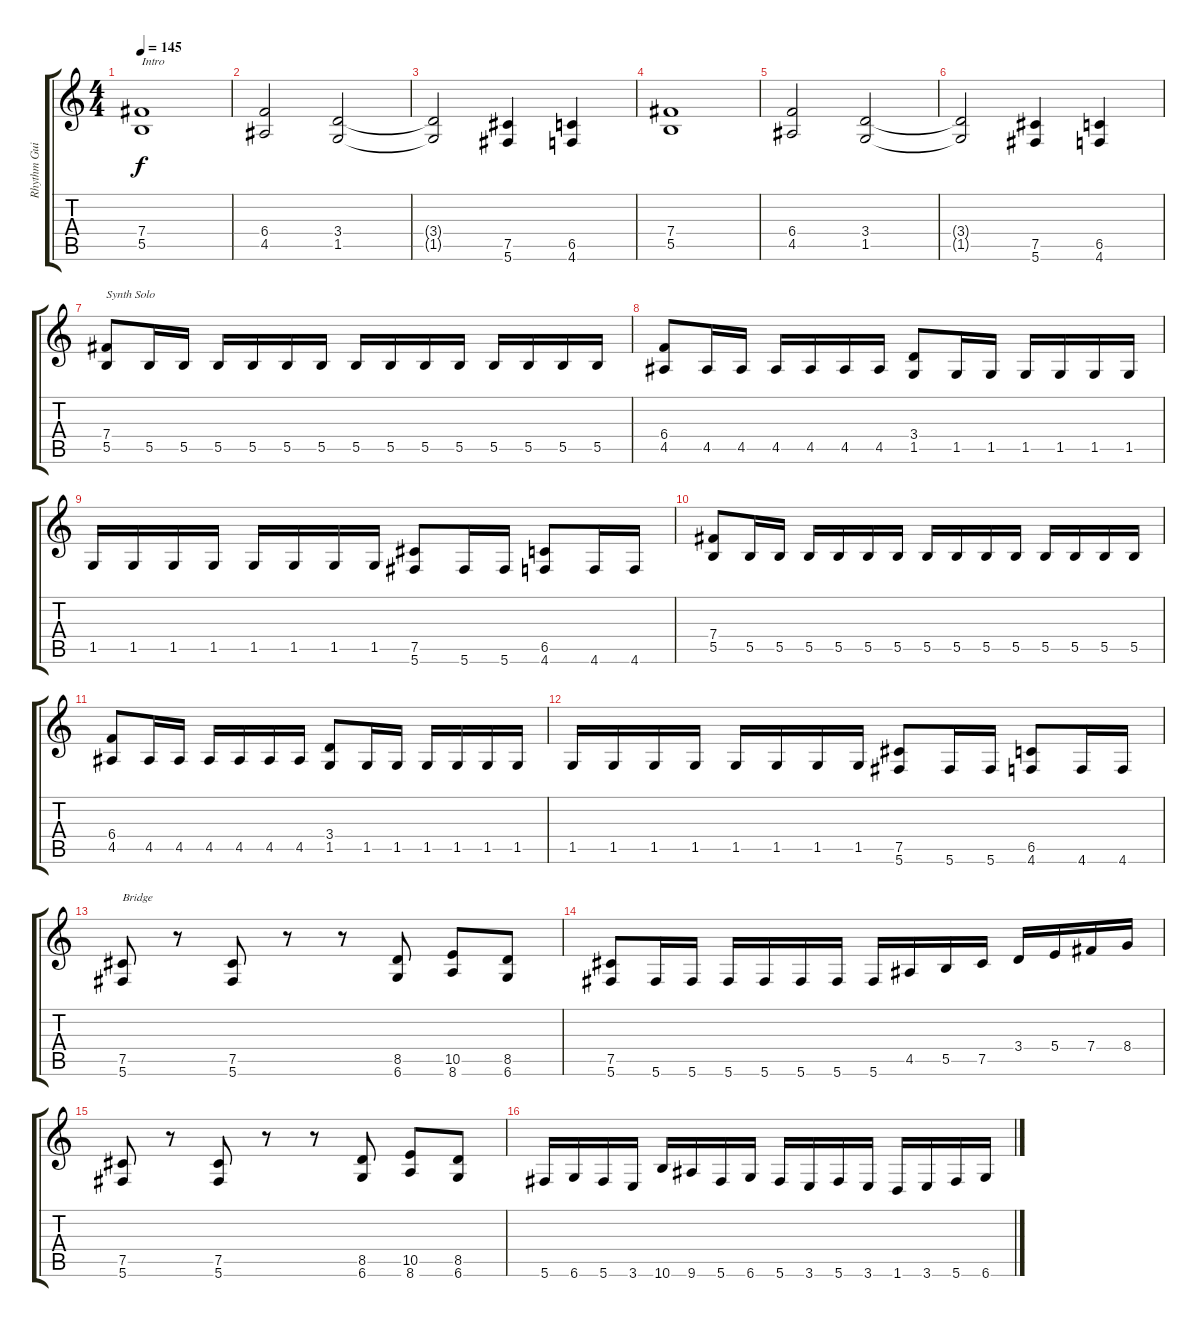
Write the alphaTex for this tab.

\track ("Rhythm Guitar" "Rhythm Gui") {instrument distortionguitar}
\staff {score tabs}
\tuning (Db4 Ab3 E3 B2 Gb2 Db2) {hide}
\ts (4 4)
\tempo 145
\clef g2
\ks c
(7.4 5.5).1{txt "Intro" dy f instrument distortionguitar} |
(6.4 4.5).2 (3.4 1.5).2 |
(3.4{t} 1.5{t}).2 (7.5 5.6).4 (6.5 4.6).4 |
(7.4 5.5).1 |
(6.4 4.5).2 (3.4 1.5).2 |
(3.4{t} 1.5{t}).2 (7.5 5.6).4 (6.5 4.6).4 |
(7.4 5.5).8{txt "Synth Solo"} 5.5.16 5.5.16 5.5.16 5.5.16 5.5.16 5.5.16 5.5.16 5.5.16 5.5.16 5.5.16 5.5.16 5.5.16 5.5.16 5.5.16 |
(6.4 4.5).8 4.5.16 4.5.16 4.5.16 4.5.16 4.5.16 4.5.16 (3.4 1.5).8 1.5.16 1.5.16 1.5.16 1.5.16 1.5.16 1.5.16 |
1.5.16 1.5.16 1.5.16 1.5.16 1.5.16 1.5.16 1.5.16 1.5.16 (7.5 5.6).8 5.6.16 5.6.16 (6.5 4.6).8 4.6.16 4.6.16 |
(7.4 5.5).8 5.5.16 5.5.16 5.5.16 5.5.16 5.5.16 5.5.16 5.5.16 5.5.16 5.5.16 5.5.16 5.5.16 5.5.16 5.5.16 5.5.16 |
(6.4 4.5).8 4.5.16 4.5.16 4.5.16 4.5.16 4.5.16 4.5.16 (3.4 1.5).8 1.5.16 1.5.16 1.5.16 1.5.16 1.5.16 1.5.16 |
1.5.16 1.5.16 1.5.16 1.5.16 1.5.16 1.5.16 1.5.16 1.5.16 (7.5 5.6).8 5.6.16 5.6.16 (6.5 4.6).8 4.6.16 4.6.16 |
(7.5 5.6).8{txt "Bridge"} r.8 (7.5 5.6).8 r.8 r.8 (8.5 6.6).8 (10.5 8.6).8 (8.5 6.6).8 |
(7.5 5.6).8 5.6.16 5.6.16 5.6.16 5.6.16 5.6.16 5.6.16 5.6.16 4.5.16 5.5.16 7.5.16 3.4.16 5.4.16 7.4.16 8.4.16 |
(7.5 5.6).8 r.8 (7.5 5.6).8 r.8 r.8 (8.5 6.6).8 (10.5 8.6).8 (8.5 6.6).8 |
5.6.16 6.6.16 5.6.16 3.6.16 10.6.16 9.6.16 5.6.16 6.6.16 5.6.16 3.6.16 5.6.16 3.6.16 1.6.16 3.6.16 5.6.16 6.6.16
